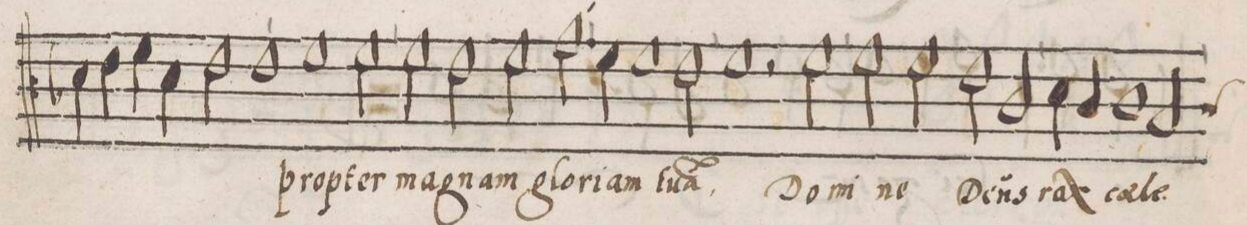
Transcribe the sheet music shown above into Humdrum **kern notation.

**kern	**text
*I"CANTVS	*
*clefC3	*
*k[b-]	*
*met()	*
*M2/1	*
4d\	ti-
4e\	.
4f\	.
4d\	.
2e\	.
1e\	-bi
*	*Xij
=24-	=24-
1f	prop-
2f\	-ter
=25-	=25-
2f\	ma-
2e\	-gnam
2f\	glo-
2.g\	-ri-
=26-	=26-
4f\	-am
1f	tu-
2e\	-a(m).
=27-	=27-
1f	.
2r	.
2f\	Do-
=28-	=28-
2f\	-mi-
2f\	-ne
2e\	De-
2c/	-ŭs
=29-	=29-
4d\	rex
4c/	.
1c	cae-
*custos:c	*
2B-/	-le-
=30-	=30-
*-	*-
